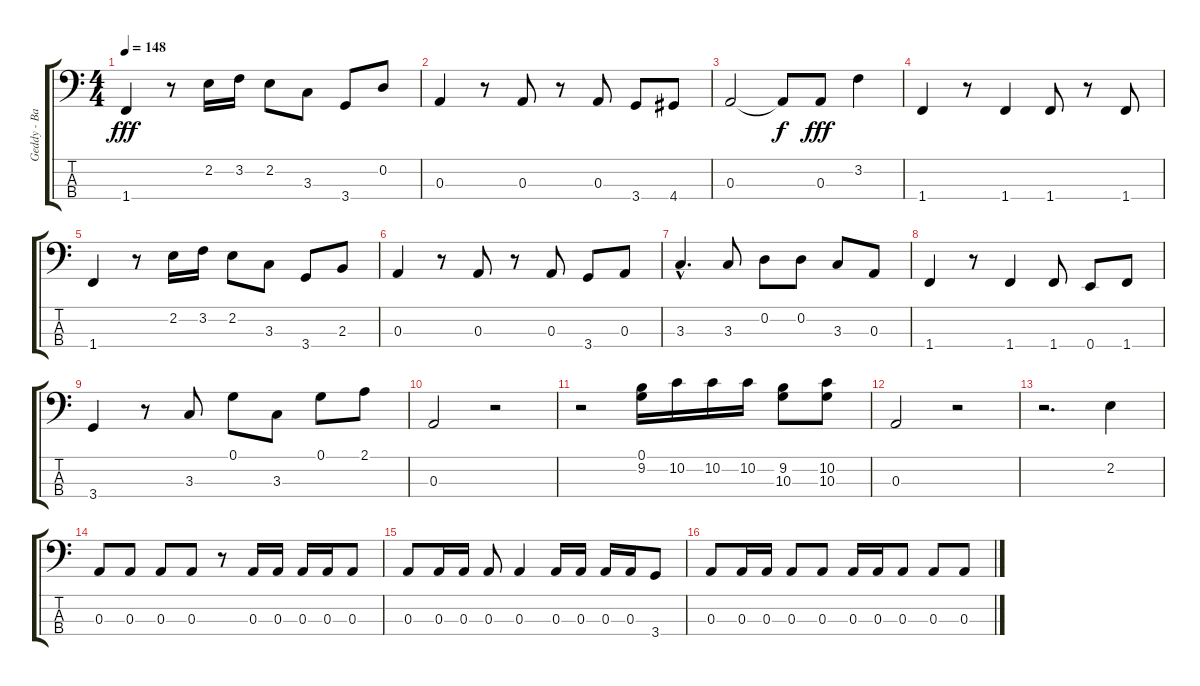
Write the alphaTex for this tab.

\track ("Geddy - Baixo" "Geddy - Ba") {instrument electricbassfinger}
\staff {score tabs}
\tuning (G2 D2 A1 E1) {hide}
\ts (4 4)
\tempo 148
\clef f4
\ks c
1.4.4{dy fff} r.8 2.2.16 3.2.16 2.2.8 3.3.8 3.4.8 0.2.8 |
0.3.4 r.8 0.3.8 r.8 0.3.8 3.4.8 4.4.8 |
0.3.2 0.3{t}.8{dy f} 0.3.8{dy fff} 3.2.4 |
1.4.4 r.8 1.4.4 1.4.8 r.8 1.4.8 |
1.4.4 r.8 2.2.16 3.2.16 2.2.8 3.3.8 3.4.8 2.3.8 |
0.3.4 r.8 0.3.8 r.8 0.3.8 3.4.8 0.3.8 |
3.3{hac}.4{d} 3.3.8 0.2.8 0.2.8 3.3.8 0.3.8 |
1.4.4 r.8 1.4.4 1.4.8 0.4.8 1.4.8 |
3.4.4 r.8 3.3.8 0.1.8 3.3.8 0.1.8 2.1.8 |
0.3.2 r.2 |
r.2 (0.1 9.2).16 10.2.16 10.2.16 10.2.16 (9.2 10.3).8 (10.2 10.3).8 |
0.3.2 r.2 |
r.2{d} 2.2.4 |
0.3.8 0.3.8 0.3.8 0.3.8 r.8 0.3.16 0.3.16 0.3.16 0.3.16 0.3.8 |
0.3.8 0.3.16 0.3.16 0.3.8 0.3.4 0.3.16 0.3.16 0.3.16 0.3.16 3.4.8 |
0.3.8 0.3.16 0.3.16 0.3.8 0.3.8 0.3.16 0.3.16 0.3.8 0.3.8 0.3.8
